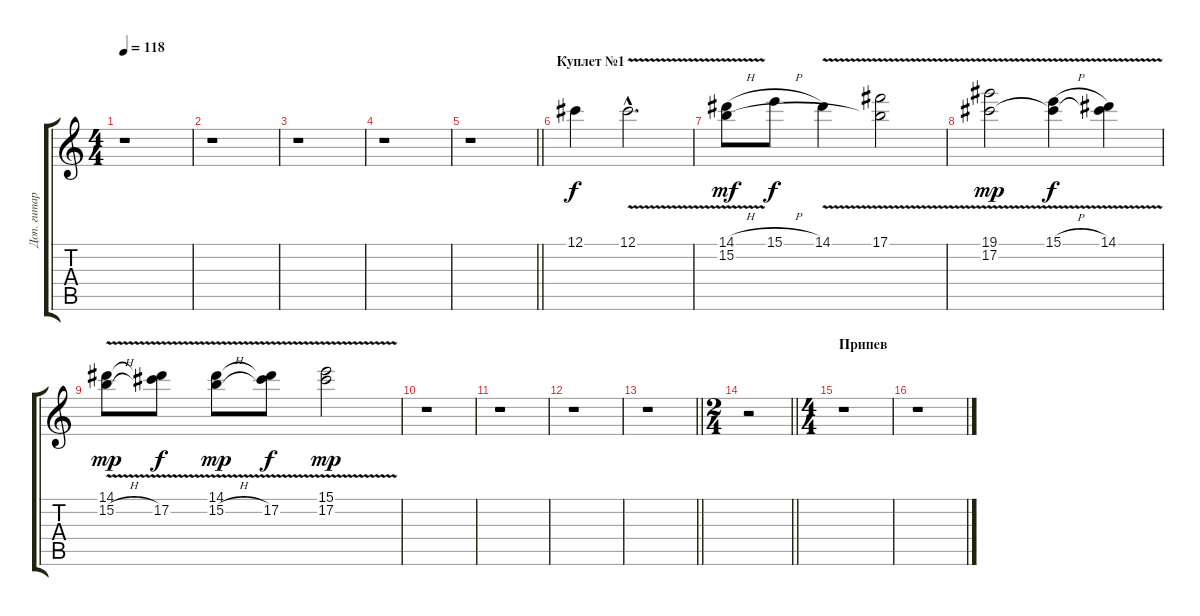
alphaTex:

\track ("Доп. гитара" "Доп. гитар") {instrument overdrivenguitar}
\staff {score tabs}
\tuning (Db4 Ab3 E3 B2 Gb2 B1) {hide}
\ts (4 4)
\tempo 118
\clef g2
\ks c
r.1{dy f} |
r.1 |
r.1 |
r.1 |
\barLineRight lightlight
r.1 |
\section ("" "Куплет №1")
12.1.4{volume 10} 12.1{v hac}.2{d} |
(14.1{v h} 15.2{v}).8{dy mf} 15.1{h}.8{dy f} 14.1{v}.4 (17.1{v} 15.2{v t}).2 |
(19.1{v} 17.2{v}).2{dy mp} (15.1{v h} 17.2{v t}).4{dy f} (14.1{v} 17.2{t}).4 |
(14.1{v} 15.2{h}).8{dy mp} (14.1{t} 17.2).8{dy f} (14.1{v} 15.2{h}).8{dy mp} (14.1{t} 17.2).8{dy f} (15.1{v} 17.2).2{dy mp} |
r.1 |
r.1 |
r.1 |
\barLineRight lightlight
r.1 |
\ts (2 4)
\barLineRight lightlight
r.2 |
\ts (4 4)
\section ("" "Припев")
r.1 |
r.1
